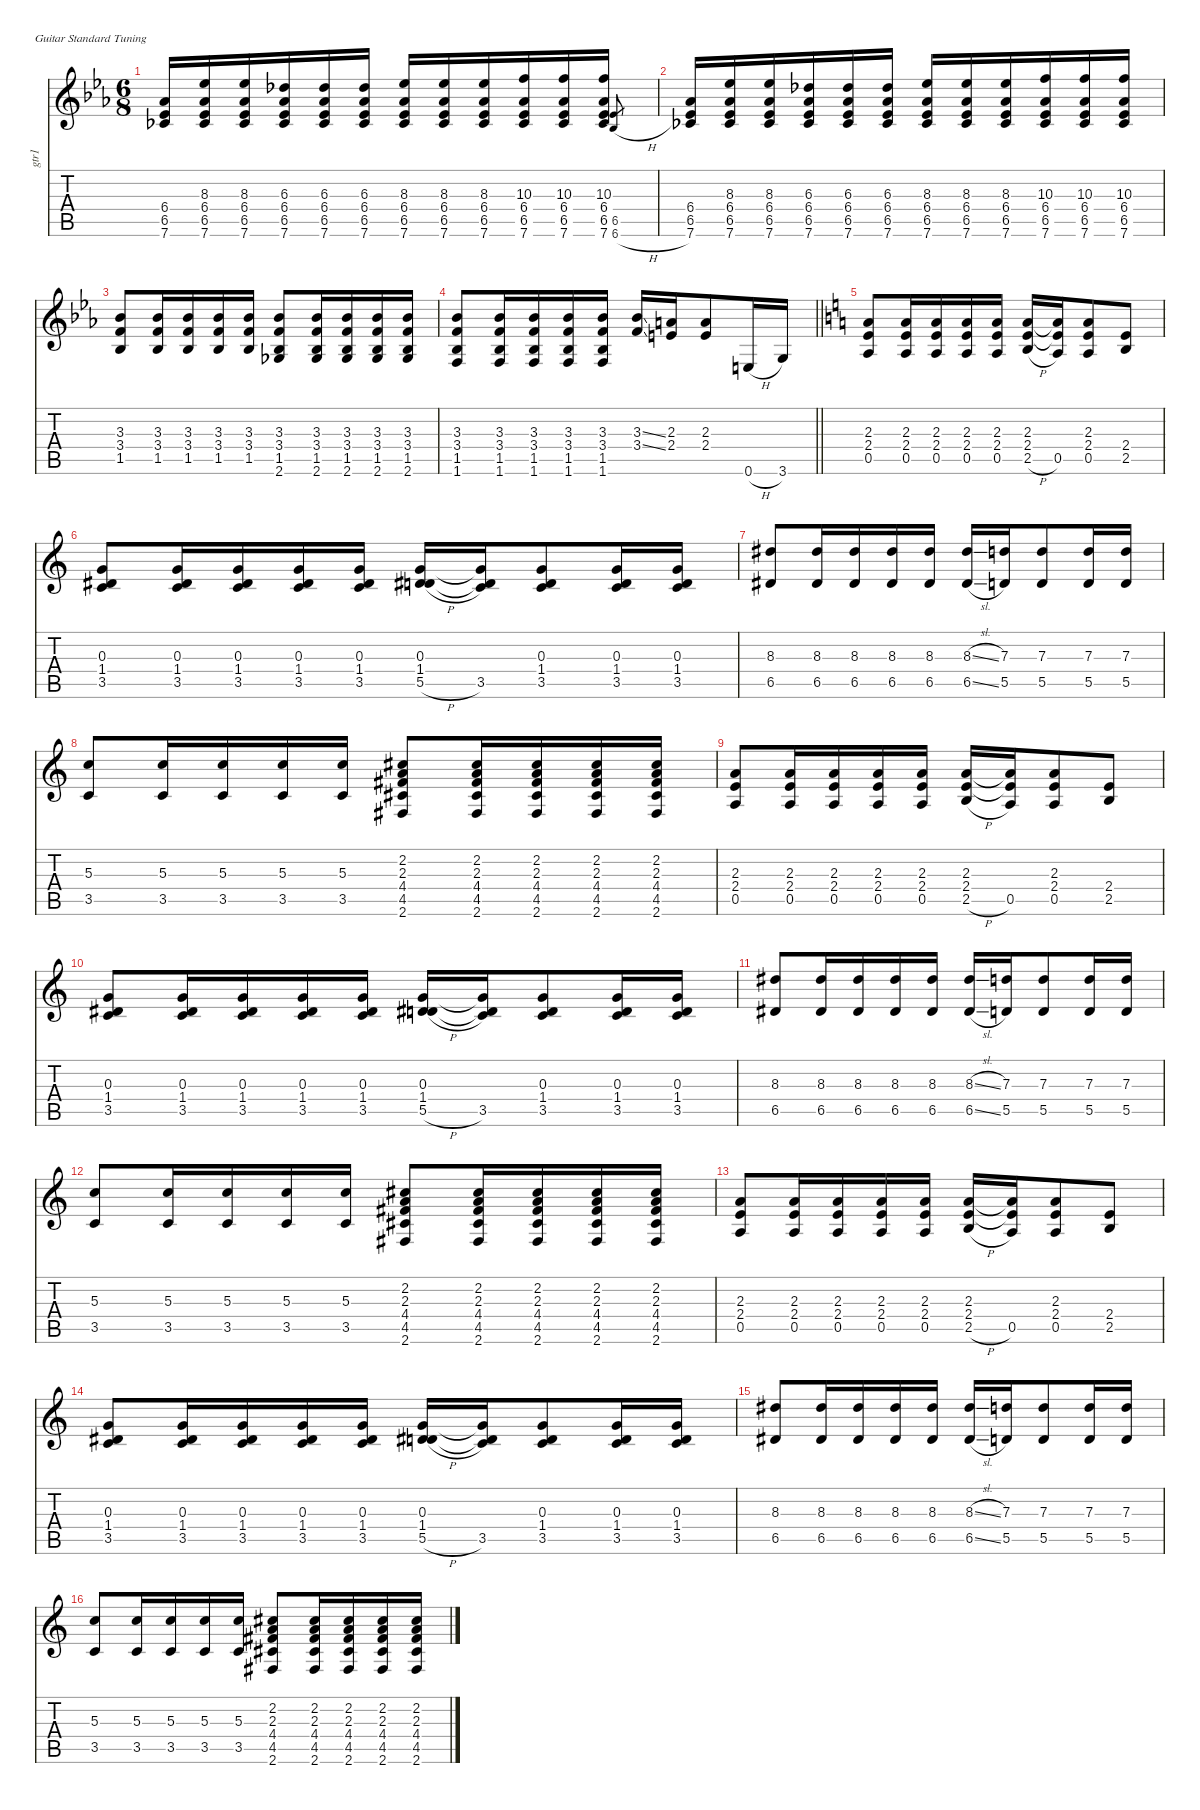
\defaultSystemsLayout 4
\hideDynamics
\bracketExtendMode nobrackets
\otherSystemsTrackNameOrientation horizontal
\track ("Guitar 1-show" "gtr1") {defaultSystemsLayout 4 mute instrument acousticguitarsteel}
\staff {score tabs}
\tuning (E4 B3 G3 D3 A2 E2)
\ts (6 8)
\tempo (93 hide)
\clef g2
\ks cminor
(6.4{acc b} 6.5{acc b} 7.6{acc b}).16{dy ff beam Up} (8.3{acc b} 6.4{acc b} 6.5{acc b} 7.6{acc b}).16{beam Up} (8.3{acc b} 6.4{acc b} 6.5{acc b} 7.6{acc b}).16{beam Up} (6.3{acc b} 6.4{acc b} 6.5{acc b} 7.6{acc b}).16{beam Up} (6.3{acc b} 6.4{acc b} 6.5{acc b} 7.6{acc b}).16{beam Up} (6.3{acc b} 6.4{acc b} 6.5{acc b} 7.6{acc b}).16{beam Up} (8.3{acc b} 6.4{acc b} 6.5{acc b} 7.6{acc b}).16{beam Up} (8.3{acc b} 6.4{acc b} 6.5{acc b} 7.6{acc b}).16{beam Up} (8.3{acc b} 6.4{acc b} 6.5{acc b} 7.6{acc b}).16{beam Up} (10.3{acc forcenatural} 6.4{acc b} 6.5{acc b} 7.6{acc b}).16{beam Up} (10.3{acc forcenatural} 6.4{acc b} 6.5{acc b} 7.6{acc b}).16{beam Up} (10.3{acc forcenatural} 6.4{acc b} 6.5{acc b} 7.6{acc b}).16{beam Up} (6.5{acc b} 6.6{h acc b}).8{gr dy mf beam Up} |
(6.4{acc b} 6.5{acc b} 7.6{acc b}).16{dy ff beam Up} (8.3{acc b} 6.4{acc b} 6.5{acc b} 7.6{acc b}).16{beam Up} (8.3{acc b} 6.4{acc b} 6.5{acc b} 7.6{acc b}).16{beam Up} (6.3{acc b} 6.4{acc b} 6.5{acc b} 7.6{acc b}).16{beam Up} (6.3{acc b} 6.4{acc b} 6.5{acc b} 7.6{acc b}).16{beam Up} (6.3{acc b} 6.4{acc b} 6.5{acc b} 7.6{acc b}).16{beam Up} (8.3{acc b} 6.4{acc b} 6.5{acc b} 7.6{acc b}).16{beam Up} (8.3{acc b} 6.4{acc b} 6.5{acc b} 7.6{acc b}).16{beam Up} (8.3{acc b} 6.4{acc b} 6.5{acc b} 7.6{acc b}).16{beam Up} (10.3{acc forcenatural} 6.4{acc b} 6.5{acc b} 7.6{acc b}).16{beam Up} (10.3{acc forcenatural} 6.4{acc b} 6.5{acc b} 7.6{acc b}).16{beam Up} (10.3{acc forcenatural} 6.4{acc b} 6.5{acc b} 7.6{acc b}).16{beam Up} |
(3.3{acc b} 3.4{acc forcenatural} 1.5{acc b}).8{beam Up} (3.3{acc b} 3.4{acc forcenatural} 1.5{acc b}).16{beam Up} (3.3{acc b} 3.4{acc forcenatural} 1.5{acc b}).16{beam Up} (3.3{acc b} 3.4{acc forcenatural} 1.5{acc b}).16{beam Up} (3.3{acc b} 3.4{acc forcenatural} 1.5{acc b}).16{beam Up} (3.3{acc b} 3.4{acc forcenatural} 1.5{acc b} 2.6{acc b}).8{beam Up} (3.3{acc b} 3.4{acc forcenatural} 1.5{acc b} 2.6{acc b}).16{beam Up} (3.3{acc b} 3.4{acc forcenatural} 1.5{acc b} 2.6{acc b}).16{beam Up} (3.3{acc b} 3.4{acc forcenatural} 1.5{acc b} 2.6{acc b}).16{beam Up} (3.3{acc b} 3.4{acc forcenatural} 1.5{acc b} 2.6{acc b}).16{beam Up} |
\barLineRight lightlight
(3.3{acc b} 3.4{acc forcenatural} 1.5{acc b} 1.6{acc forcenatural}).8{beam Up} (3.3{acc b} 3.4{acc forcenatural} 1.5{acc b} 1.6{acc forcenatural}).16{beam Up} (3.3{acc b} 3.4{acc forcenatural} 1.5{acc b} 1.6{acc forcenatural}).16{beam Up} (3.3{acc b} 3.4{acc forcenatural} 1.5{acc b} 1.6{acc forcenatural}).16{beam Up} (3.3{acc b} 3.4{acc forcenatural} 1.5{acc b} 1.6{acc forcenatural}).16{beam Up} (3.3{ss acc b} 3.4{ss acc forcenatural}).16{beam Up} (2.3{acc forcenatural} 2.4{acc forcenatural}).16{beam Up} (2.3{acc forcenatural} 2.4{acc forcenatural}).8{beam Up} 0.6{h acc forcenatural}.16{dy fff beam Up} 3.6{acc forcenatural}.16{beam Up} |
\tempo (91.5 hide)
\ks aminor
(2.4 0.5 2.3).8{dy f beam Up} (2.4 0.5 2.3).16{beam Up} (2.4 0.5 2.3).16{beam Up} (2.4 0.5 2.3).16{beam Up} (2.4 0.5 2.3).16{beam Up} (2.4 2.5{h} 2.3).16{beam Up} (2.4{t} 0.5 2.3{t}).16{beam Up} (2.4 2.3 0.5).8{beam Up} (2.5 2.4).8{beam Up} |
(3.5 1.4{acc #} 0.3).8{dy ff beam Up} (3.5 1.4{acc #} 0.3).16{beam Up} (3.5 1.4{acc #} 0.3).16{beam Up} (3.5 1.4{acc #} 0.3).16{beam Up} (3.5 1.4{acc #} 0.3).16{beam Up} (5.5{h} 1.4{acc #} 0.3).16{beam Up} (3.5 1.4{t acc #} 0.3{t}).16{beam Up} (3.5 1.4{acc #} 0.3).8{beam Up} (3.5 1.4{acc #} 0.3).16{beam Up} (3.5 1.4{acc #} 0.3).16{beam Up} |
\tempo (93 hide)
(8.3{acc #} 6.5{acc #}).8{beam Up} (8.3{acc #} 6.5{acc #}).16{beam Up} (8.3{acc #} 6.5{acc #}).16{beam Up} (8.3{acc #} 6.5{acc #}).16{beam Up} (8.3{acc #} 6.5{acc #}).16{beam Up} (8.3{sl acc #} 6.5{sl acc #}).16{beam Up} (7.3 5.5).16{beam Up} (7.3 5.5).8{beam Up} (7.3 5.5).16{beam Up} (7.3 5.5).16{beam Up} |
(5.3 3.5).8{beam Up} (5.3 3.5).16{beam Up} (5.3 3.5).16{beam Up} (5.3 3.5).16{beam Up} (5.3 3.5).16{beam Up} (2.2{acc #} 2.3 4.4{acc #} 4.5{acc #} 2.6{acc #}).8{dy f beam Up} (2.2{acc #} 2.3 4.4{acc #} 4.5{acc #} 2.6{acc #}).16{beam Up} (2.2{acc #} 2.3 4.4{acc #} 4.5{acc #} 2.6{acc #}).16{beam Up} (2.2{acc #} 2.3 4.4{acc #} 4.5{acc #} 2.6{acc #}).16{beam Up} (2.2{acc #} 2.3 4.4{acc #} 4.5{acc #} 2.6{acc #}).16{beam Up} |
\tempo (91.5 hide)
(2.4 0.5 2.3).8{beam Up} (2.4 0.5 2.3).16{beam Up} (2.4 0.5 2.3).16{beam Up} (2.4 0.5 2.3).16{beam Up} (2.4 0.5 2.3).16{beam Up} (2.4 2.5{h} 2.3).16{beam Up} (2.4{t} 0.5 2.3{t}).16{beam Up} (2.4 2.3 0.5).8{beam Up} (2.5 2.4).8{beam Up} |
(3.5 1.4{acc #} 0.3).8{dy ff beam Up} (3.5 1.4{acc #} 0.3).16{beam Up} (3.5 1.4{acc #} 0.3).16{beam Up} (3.5 1.4{acc #} 0.3).16{beam Up} (3.5 1.4{acc #} 0.3).16{beam Up} (5.5{h} 1.4{acc #} 0.3).16{beam Up} (3.5 1.4{t acc #} 0.3{t}).16{beam Up} (3.5 1.4{acc #} 0.3).8{beam Up} (3.5 1.4{acc #} 0.3).16{beam Up} (3.5 1.4{acc #} 0.3).16{beam Up} |
\tempo (93 hide)
(8.3{acc #} 6.5{acc #}).8{beam Up} (8.3{acc #} 6.5{acc #}).16{beam Up} (8.3{acc #} 6.5{acc #}).16{beam Up} (8.3{acc #} 6.5{acc #}).16{beam Up} (8.3{acc #} 6.5{acc #}).16{beam Up} (8.3{sl acc #} 6.5{sl acc #}).16{beam Up} (7.3 5.5).16{beam Up} (7.3 5.5).8{beam Up} (7.3 5.5).16{beam Up} (7.3 5.5).16{beam Up} |
(5.3 3.5).8{beam Up} (5.3 3.5).16{beam Up} (5.3 3.5).16{beam Up} (5.3 3.5).16{beam Up} (5.3 3.5).16{beam Up} (2.2{acc #} 2.3 4.4{acc #} 4.5{acc #} 2.6{acc #}).8{dy f beam Up} (2.2{acc #} 2.3 4.4{acc #} 4.5{acc #} 2.6{acc #}).16{beam Up} (2.2{acc #} 2.3 4.4{acc #} 4.5{acc #} 2.6{acc #}).16{beam Up} (2.2{acc #} 2.3 4.4{acc #} 4.5{acc #} 2.6{acc #}).16{beam Up} (2.2{acc #} 2.3 4.4{acc #} 4.5{acc #} 2.6{acc #}).16{beam Up} |
\tempo (91.5 0.00735294 hide)
(2.4 0.5 2.3).8{beam Up} (2.4 0.5 2.3).16{beam Up} (2.4 0.5 2.3).16{beam Up} (2.4 0.5 2.3).16{beam Up} (2.4 0.5 2.3).16{beam Up} (2.4 2.5{h} 2.3).16{beam Up} (2.4{t} 0.5 2.3{t}).16{beam Up} (2.4 2.3 0.5).8{beam Up} (2.5 2.4).8{beam Up} |
(3.5 1.4{acc #} 0.3).8{dy ff beam Up} (3.5 1.4{acc #} 0.3).16{beam Up} (3.5 1.4{acc #} 0.3).16{beam Up} (3.5 1.4{acc #} 0.3).16{beam Up} (3.5 1.4{acc #} 0.3).16{beam Up} (5.5{h} 1.4{acc #} 0.3).16{beam Up} (3.5 1.4{t acc #} 0.3{t}).16{beam Up} (3.5 1.4{acc #} 0.3).8{beam Up} (3.5 1.4{acc #} 0.3).16{beam Up} (3.5 1.4{acc #} 0.3).16{beam Up} |
\tempo (93 hide)
(8.3{acc #} 6.5{acc #}).8{beam Up} (8.3{acc #} 6.5{acc #}).16{beam Up} (8.3{acc #} 6.5{acc #}).16{beam Up} (8.3{acc #} 6.5{acc #}).16{beam Up} (8.3{acc #} 6.5{acc #}).16{beam Up} (8.3{sl acc #} 6.5{sl acc #}).16{beam Up} (7.3 5.5).16{beam Up} (7.3 5.5).8{beam Up} (7.3 5.5).16{beam Up} (7.3 5.5).16{beam Up} |
(5.3 3.5).8{beam Up} (5.3 3.5).16{beam Up} (5.3 3.5).16{beam Up} (5.3 3.5).16{beam Up} (5.3 3.5).16{beam Up} (2.2{acc #} 2.3 4.4{acc #} 4.5{acc #} 2.6{acc #}).8{dy f beam Up} (2.2{acc #} 2.3 4.4{acc #} 4.5{acc #} 2.6{acc #}).16{beam Up} (2.2{acc #} 2.3 4.4{acc #} 4.5{acc #} 2.6{acc #}).16{beam Up} (2.2{acc #} 2.3 4.4{acc #} 4.5{acc #} 2.6{acc #}).16{beam Up} (2.2{acc #} 2.3 4.4{acc #} 4.5{acc #} 2.6{acc #}).16{beam Up}
